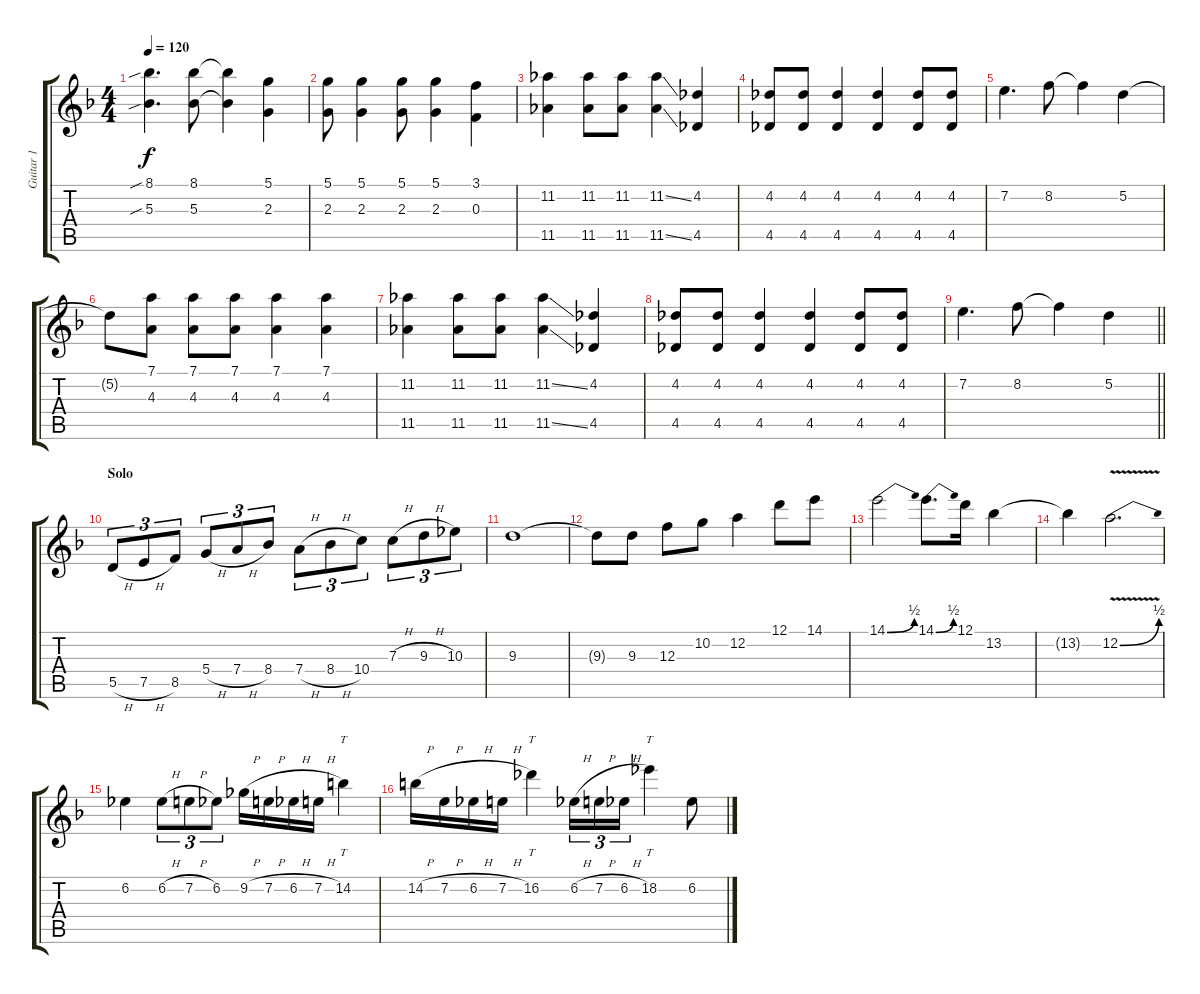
\track ("Guitar 1" "Guitar 1") {instrument distortionguitar}
\staff {score tabs}
\tuning (D4 A3 F3 D3 A2 D2) {hide}
\ts (4 4)
\tempo 120
\clef g2
\ks f
(8.1{sib} 5.3{sib}).4{d dy f} (8.1 5.3).8 (8.1{t} 5.3{t}).4 (5.1 2.3).4 |
(5.1 2.3).8 (5.1 2.3).4 (5.1 2.3).8 (5.1 2.3).4 (3.1 0.3).4 |
(11.2 11.5).4 (11.2 11.5).8 (11.2 11.5).8 (11.2{ss} 11.5{ss}).4 (4.2 4.5).4 |
(4.2 4.5).8 (4.2 4.5).8 (4.2 4.5).4 (4.2 4.5).4 (4.2 4.5).8 (4.2 4.5).8 |
7.2.4{d} 8.2.8 8.2{t}.4 5.2.4 |
5.2{t}.8 (7.1 4.3).8 (7.1 4.3).8 (7.1 4.3).8 (7.1 4.3).4 (7.1 4.3).4 |
(11.2 11.5).4 (11.2 11.5).8 (11.2 11.5).8 (11.2{ss} 11.5{ss}).4 (4.2 4.5).4 |
(4.2 4.5).8 (4.2 4.5).8 (4.2 4.5).4 (4.2 4.5).4 (4.2 4.5).8 (4.2 4.5).8 |
\barLineRight lightlight
7.2.4{d} 8.2.8 8.2{t}.4 5.2.4 |
\section ("" "Solo")
5.5{h}.8{tu (3 2) volume 16} 7.5{h}.8{tu (3 2)} 8.5.8{tu (3 2)} 5.4{h}.8{tu (3 2)} 7.4{h}.8{tu (3 2)} 8.4.8{tu (3 2)} 7.4{h}.8{tu (3 2)} 8.4{h}.8{tu (3 2)} 10.4.8{tu (3 2)} 7.3{h}.8{tu (3 2)} 9.3{h}.8{tu (3 2)} 10.3.8{tu (3 2)} |
9.3.1 |
9.3{t}.8 9.3.8 12.3.8 10.2.8 12.2.4 12.1.8 14.1.8 |
14.1{be (bend 0 0 60 2)}.2 14.1{be (bend 0 0 60 2)}.8{d} 12.1.16 13.2.4 |
13.2{t}.4 12.2{be (bend 0 0 60 2) v}.2{d} |
6.2.4 6.2{h}.8{tu (3 2)} 7.2{h}.8{tu (3 2)} 6.2.8{tu (3 2)} 9.2{h}.16 7.2{h}.16 6.2{h}.16 7.2{h}.16 14.2.4{tt} |
14.2{h}.16 7.2{h}.16 6.2{h}.16 7.2{h}.16 16.2.4{tt} 6.2{h}.16{tu (3 2)} 7.2{h}.16{tu (3 2)} 6.2{h}.16{tu (3 2)} 18.2.4{tt} 6.2.8
